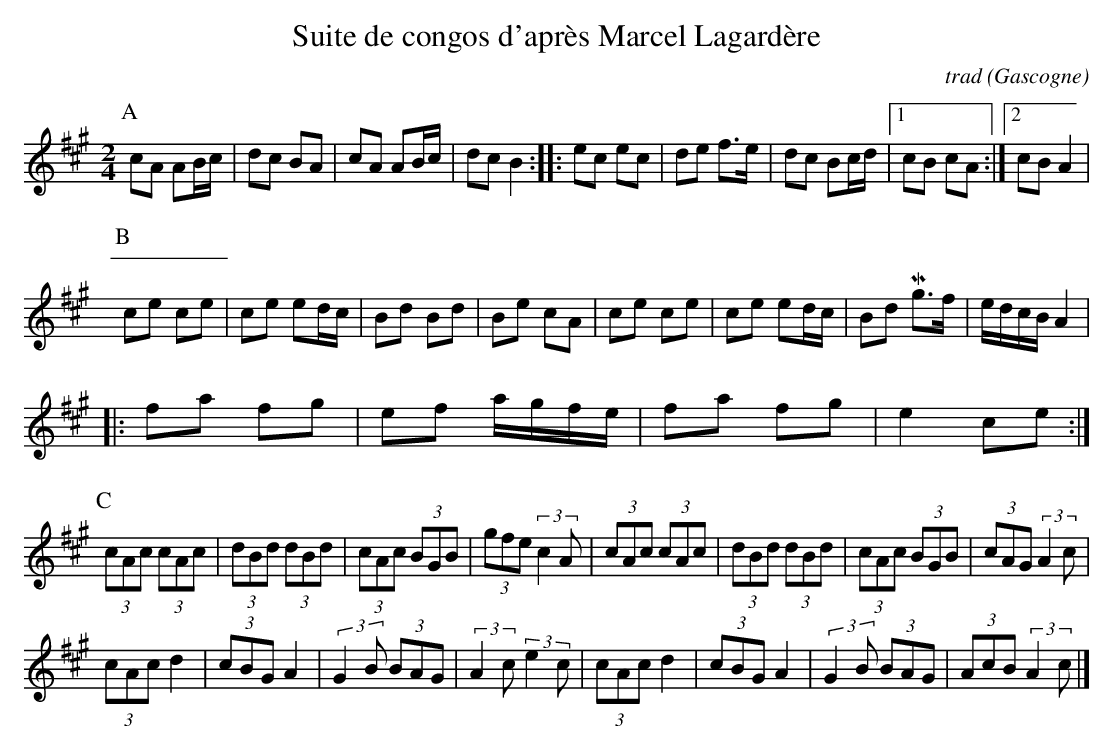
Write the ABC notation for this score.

X:1
T:Suite de congos d'apr\`es Marcel Lagard\`ere
C:trad
O:Gascogne
M:2/4
L:1/8
K:A
P:A
cA AB/c/ | dc BA | cA AB/c/ | dc B2 :: ec ec | de f>e |dc Bc/d/ |1 cB cA :|2 cB A2 |
P:B
ce ce | ce ed/c/ | Bd Bd | Be cA | ce ce | ce ed/c/ | Bd Mg>f | e/d/c/B/ A2 |
|: fa fg | ef a/g/f/e/ | fa fg | e2 ce :|
P:C
(3cAc (3cAc | (3dBd (3dBd | (3cAc (3BGB | (3gfe (3::2c2A |\
 (3cAc (3cAc | (3dBd (3dBd | (3cAc (3BGB | (3cAG (3::2A2c |
(3cAc d2 | (3cBG A2 | (3::2G2B (3BAG | (3::2A2c (3::2e2c |\
 (3cAc d2 | (3cBG A2 | (3::2G2B (3BAG | (3AcB (3::2A2c |]
